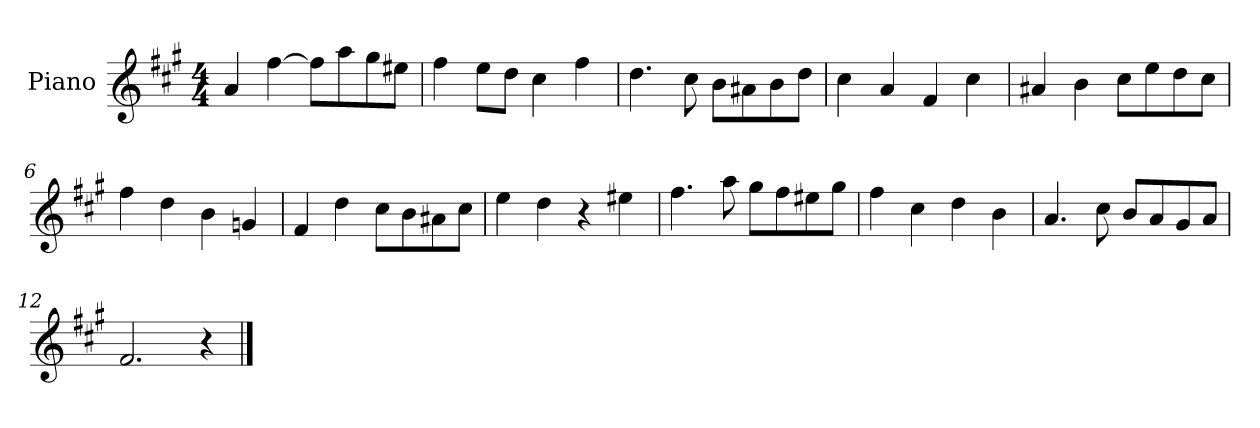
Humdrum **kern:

**kern
*part1
*staff1
*I"Piano
*I'Pno.
*clefG2
*k[f#c#g#]
*M4/4
*MM120
=1
4a/
[4ff#\
8ff#\L]
8aa\
8gg#\
8ee#X\J
=2
4ff#\
8ee\L
8dd\J
4cc#\
4ff#\
=3
4.dd\
8cc#\
8b\L
8a#X\
8b\
8dd\J
=4
4cc#\
4a/
4f#/
4cc#\
=5
4a#X/
4b\
8cc#\L
8ee\
8dd\
8cc#\J
=6
4ff#\
4dd\
4b\
4gn/
=7
4f#/
4dd\
8cc#\L
8b\
8a#X\
8cc#\J
!!LO:LB:g=z
=8
4ee\
4dd\
4r
4ee#X\
=9
4.ff#\
8aa\
8gg#\L
8ff#\
8ee#X\
8gg#\J
=10
4ff#\
4cc#\
4dd\
4b\
=11
4.a/
8cc#\
8b/L
8a/
8g#/
8a/J
=12
2.f#/
4r
==
*-
